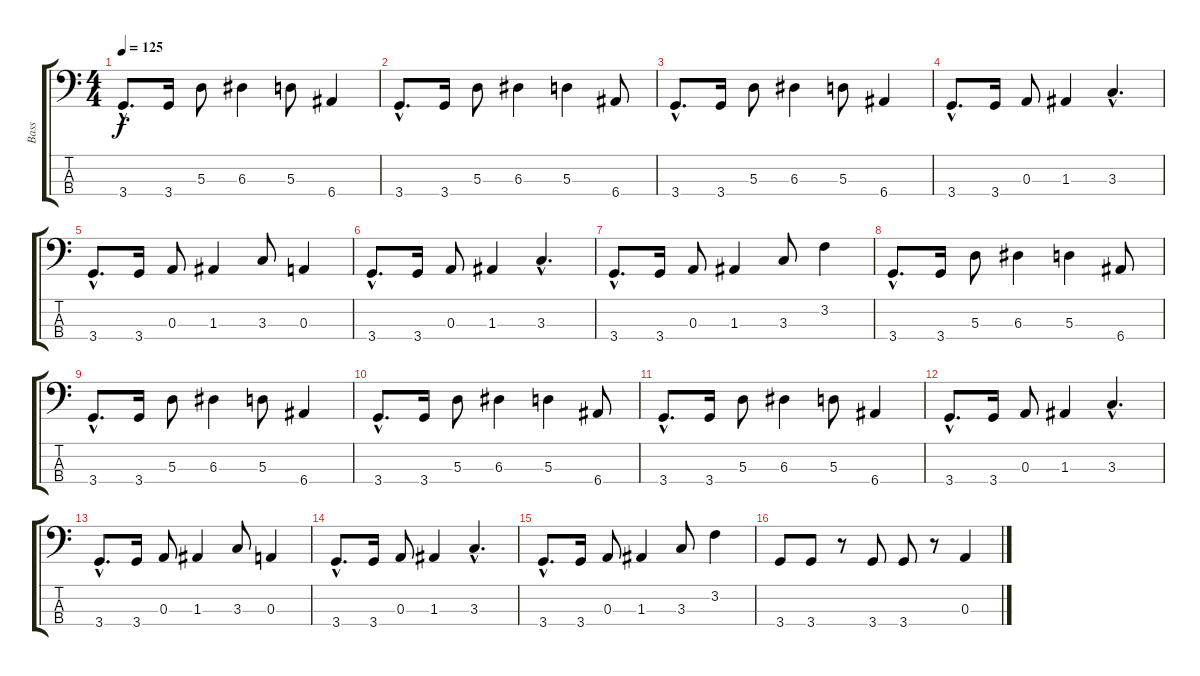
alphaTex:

\track ("Bass" "Bass") {instrument electricbasspick}
\staff {score tabs}
\tuning (G2 D2 A1 E1) {hide}
\ts (4 4)
\tempo 125
\clef f4
\ks c
3.4{hac}.8{d dy f} 3.4.16 5.3.8 6.3.4 5.3.8 6.4.4 |
3.4{hac}.8{d} 3.4.16 5.3.8 6.3.4 5.3.4 6.4.8 |
3.4{hac}.8{d} 3.4.16 5.3.8 6.3.4 5.3.8 6.4.4 |
3.4{hac}.8{d} 3.4.16 0.3.8 1.3.4 3.3{hac}.4{d} |
3.4{hac}.8{d} 3.4.16 0.3.8 1.3.4 3.3.8 0.3.4 |
3.4{hac}.8{d} 3.4.16 0.3.8 1.3.4 3.3{hac}.4{d} |
3.4{hac}.8{d} 3.4.16 0.3.8 1.3.4 3.3.8 3.2.4 |
3.4{hac}.8{d} 3.4.16 5.3.8 6.3.4 5.3.4 6.4.8 |
3.4{hac}.8{d} 3.4.16 5.3.8 6.3.4 5.3.8 6.4.4 |
3.4{hac}.8{d} 3.4.16 5.3.8 6.3.4 5.3.4 6.4.8 |
3.4{hac}.8{d} 3.4.16 5.3.8 6.3.4 5.3.8 6.4.4 |
3.4{hac}.8{d} 3.4.16 0.3.8 1.3.4 3.3{hac}.4{d} |
3.4{hac}.8{d} 3.4.16 0.3.8 1.3.4 3.3.8 0.3.4 |
3.4{hac}.8{d} 3.4.16 0.3.8 1.3.4 3.3{hac}.4{d} |
3.4{hac}.8{d} 3.4.16 0.3.8 1.3.4 3.3.8 3.2.4 |
3.4.8 3.4.8 r.8 3.4.8 3.4.8 r.8 0.3.4
